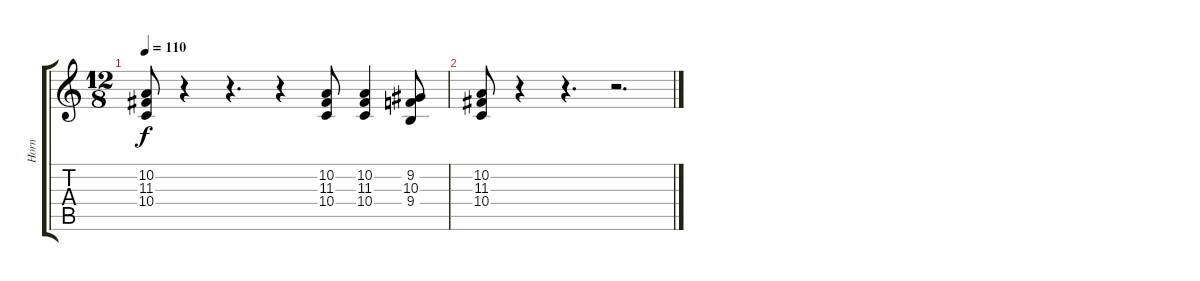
\track ("Horn" "Horn") {instrument trumpet}
\staff {score tabs}
\tuning (E4 B3 G3 D3 A2 E2) {hide}
\ts (12 8)
\tempo 110
\clef g2
\ks c
(10.2 11.3 10.4).8{dy f} r.4 r.4{d} r.4 (10.2 11.3 10.4).8 (10.2 11.3 10.4).4 (9.2 10.3 9.4).8 |
(10.2 11.3 10.4).8 r.4 r.4{d} r.2{d}
